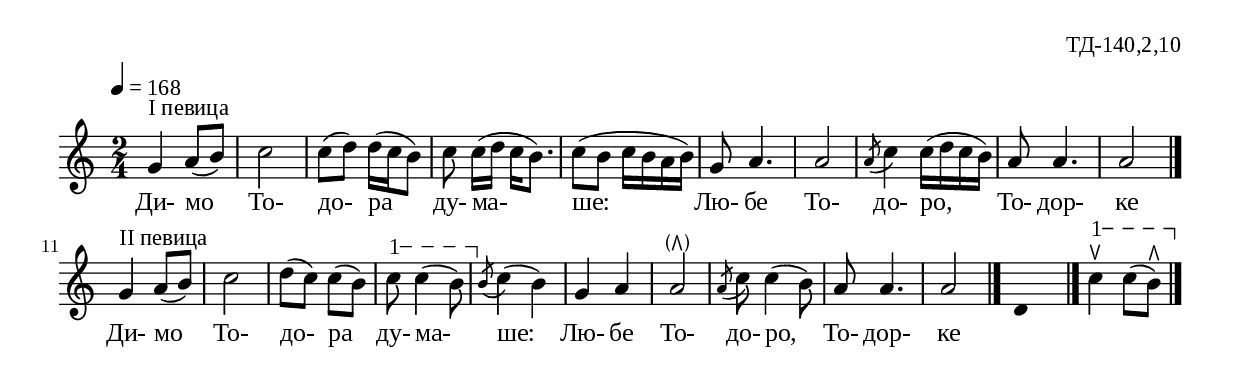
%{
TD_140_2_10
%}

\include "td-preamble.ly"

\score {
\relative c'' {
 \tempo 4 = 168
  \time 2/4
 g4^"I певица" a8( b) c2 c8( d) d16( c b8) c\noBeam c16( d c[ b8.)] c8( b c16 b a b) g8 a4.
 a2 \acciaccatura a8 c4 c16( d c b) a8 a4. a2 \bar "|." \break
g4^"II певица" a8( b)  c2  d8( c) c( b) 
  \varA
 c8\startTextSpan c4( b8\stopTextSpan) 
 \acciaccatura b8 c4( b) g a 
 \parS
 a2-\parenthesize-\rtoe \acciaccatura a8 c c4( b8) a8 a4. a2
 \bar "|." 
 s8 \fixB d,4 \fixC s8 
 \bar "|." 
 \varA
c'4\startTextSpan^\ltoe c8( b\stopTextSpan\rtoe) 
\bar "|."
}
\addlyrics { Ди- мо То- до- ра ду- ма- ше: Лю- бе То- до- ро, То- дор- ке
 Ди- мо То- до- ра ду- ма- ше: Лю- бе То- до- ро, То- дор- ке }
%
\layout {
  indent = #0
  line-width = 190\mm
  ragged-right=##f
%%     ragged-last = ##t
}
%
\midi { 
	\context {
		\Score
		tempoWholesPerMinute = #(ly:make-moment 168 4)
		}
	}
}

\header{
  opus = "ТД-140,2,10"
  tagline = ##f
}


